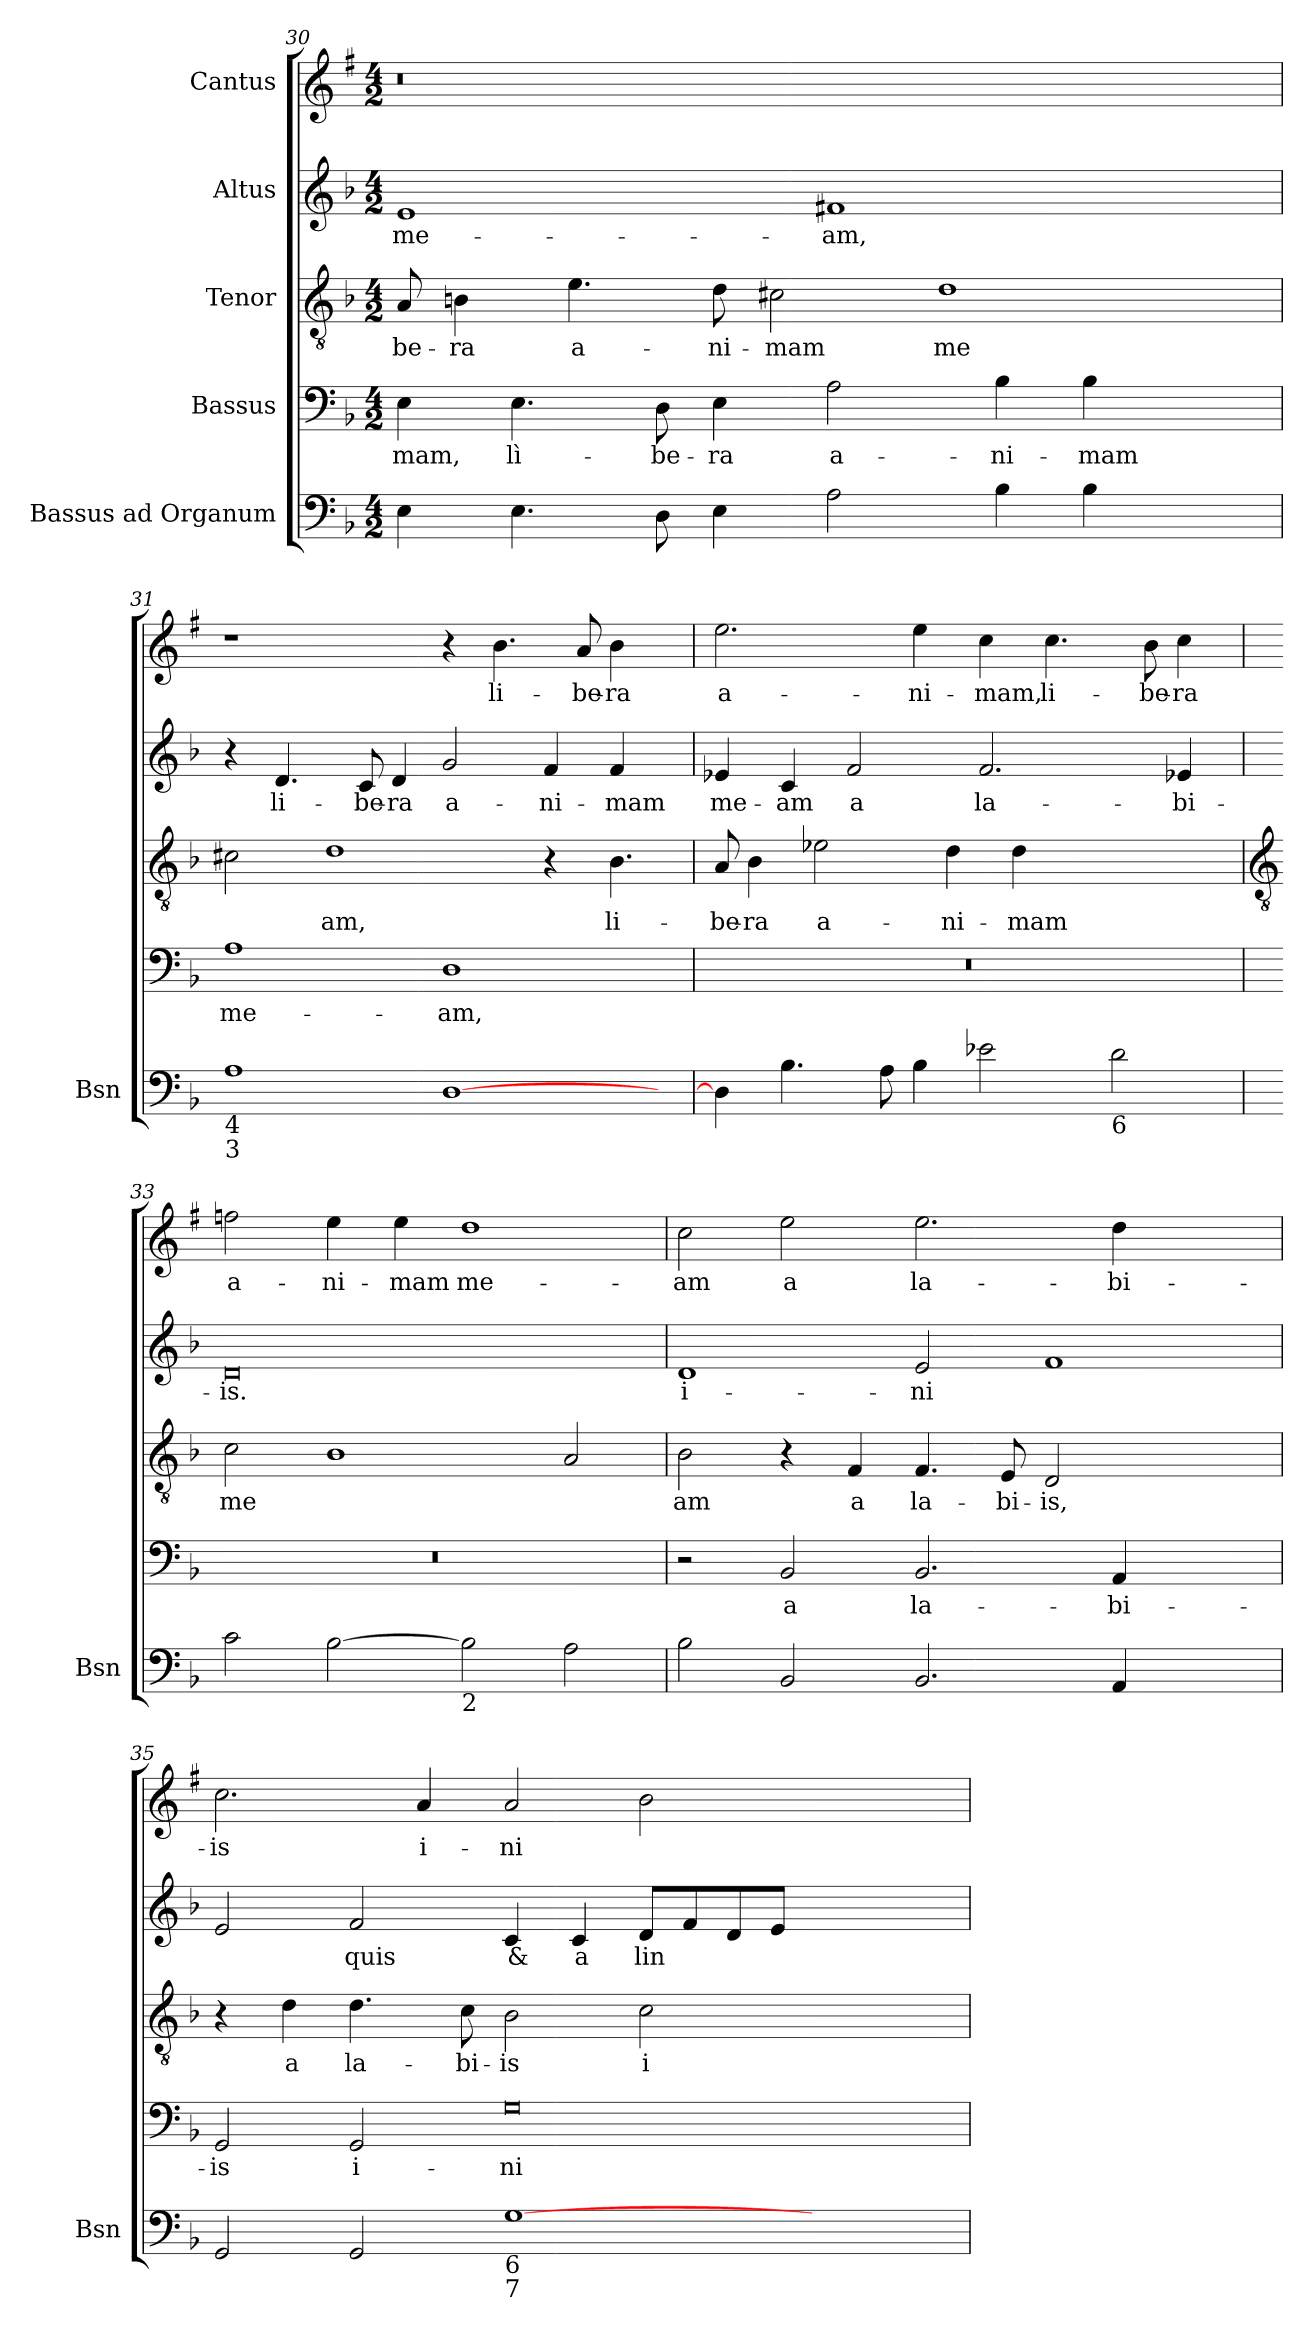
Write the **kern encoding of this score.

**kern	**kern	**text	**kern	**text	**kern	**text	**kern	**text
*part5	*part4	*part4	*part3	*part3	*part2	*part2	*part1	*part1
*staff5	*staff4	*staff4	*staff3	*staff3	*staff2	*staff2	*staff1	*staff1
*I"Bassus ad Organum	*I"Bassus	*	*I"Tenor	*	*I"Altus	*	*I"Cantus	*
*I'Bsn	*	*	*	*	*	*	*	*
*clefF4	*clefF4	*	*clefGv2	*	*clefG2	*	*clefG2	*
*	*	*	*	*	*	*	*ITrd1c2	*
*k[b-]	*k[b-]	*	*k[b-]	*	*k[b-]	*	*k[b-]	*
*F:	*F:	*	*F:	*	*F:	*	*F:	*
*M4/2	*M4/2	*	*M4/2	*	*M4/2	*	*M4/2	*
=30	=30	=30	=30	=30	=30	=30	=30	=30
!	!	!LO:LY:b	!	!LO:LY:b	!	!LO:LY:b	!	!
4E	4E	-mam,	8A	be-	1e	me-	0r	.
!	!	!	!	!LO:LY:b	!	!	!	!
.	.	.	4B	-ra	.	.	.	.
!	!	!LO:LY:b	!	!	!	!	!	!
4.E	4.E	lì-	.	.	.	.	.	.
!	!	!	!	!LO:LY:b	!	!	!	!
.	.	.	4.e	a-	.	.	.	.
!	!	!LO:LY:b	!	!	!	!	!	!
8D	8D	-be-	.	.	.	.	.	.
!	!	!LO:LY:b	!	!LO:LY:b	!	!	!	!
4E	4E	-ra	8d	-ni-	.	.	.	.
!	!	!	!	!LO:LY:b	!	!	!	!
.	.	.	2c#X	-mam	.	.	.	.
!	!	!LO:LY:b	!	!	!	!LO:LY:b	!	!
2A	2A	a-	.	.	1f#X	-am,	.	.
!	!	!	!	!LO:LY:b	!	!	!	!
.	.	.	1d	me	.	.	.	.
!	!	!LO:LY:b	!	!	!	!	!	!
4B-	4B-	-ni-	.	.	.	.	.	.
!	!	!LO:LY:b	!	!	!	!	!	!
4B-	4B-	-mam	.	.	.	.	.	.
4.ryy	4.ryy	.	.	.	4.ryy	.	4.ryy	.
=31	=31	=31	=31	=31	=31	=31	=31	=31
!LO:TX:b:t=4	!	!	!	!	!	!	!	!
!LO:TX:b:t=3	!	!	!	!	!	!	!	!
!	!	!LO:LY:b	!	!	!	!	!	!
1A	1A	me-	2c#X	.	4r	.	1r	.
!	!	!	!	!	!	!LO:LY:b	!	!
.	.	.	.	.	4.d	li-	.	.
!	!	!	!	!LO:LY:b	!	!	!	!
.	.	.	1d	am,	.	.	.	.
!	!	!	!	!	!	!LO:LY:b	!	!
.	.	.	.	.	8c	-be-	.	.
!	!	!	!	!	!	!LO:LY:b	!	!
.	.	.	.	.	4d	-ra	.	.
!	!	!LO:LY:b	!	!	!	!LO:LY:b	!	!
[1D	1D	-am,	.	.	2g	a-	4r	.
!	!	!	!	!	!	!	!	!LO:LY:b
.	.	.	.	.	.	.	4.a	li-
!	!	!	!	!	!	!LO:LY:b	!	!
.	.	.	4r	.	4f	-ni-	.	.
!	!	!	!	!	!	!	!	!LO:LY:b
.	.	.	.	.	.	.	8g	-be-
!	!	!	!	!LO:LY:b	!	!LO:LY:b	!	!LO:LY:b
.	.	.	4.B-	li-	4f	-mam	4a	-ra
8ryy	8ryy	.	.	.	8ryy	.	8ryy	.
!!LO:LB:g=z
=32	=32	=32	=32	=32	=32	=32	=32	=32
!	!	!	!	!LO:LY:b	!	!LO:LY:b	!	!LO:LY:b
4D]	0r	.	8A	-be-	4e-X	me-	2.dd	a-
!	!	!	!	!LO:LY:b	!	!	!	!
.	.	.	4B-	-ra	.	.	.	.
!	!	!	!	!	!	!LO:LY:b	!	!
4.B-	.	.	.	.	4c	-am	.	.
!	!	!	!	!LO:LY:b	!	!	!	!
.	.	.	2e-X	a-	.	.	.	.
!	!	!	!	!	!	!LO:LY:b	!	!
.	.	.	.	.	2f	a	.	.
8A	.	.	.	.	.	.	.	.
!	!	!	!	!	!	!	!	!LO:LY:b
4B-	.	.	.	.	.	.	4dd	-ni-
!	!	!	!	!LO:LY:b	!	!	!	!
.	.	.	4d	-ni-	.	.	.	.
!	!	!	!	!	!	!LO:LY:b	!	!LO:LY:b
2e-X	.	.	.	.	2.f	la-	4b-	-mam,
!	!	!	!	!LO:LY:b	!	!	!	!
.	.	.	4d	-mam	.	.	.	.
!	!	!	!	!	!	!	!	!LO:LY:b
.	.	.	.	.	.	.	4.b-	li-
.	.	.	2ryy	.	.	.	.	.
!LO:TX:b:t=6	!	!	!	!	!	!	!	!
2d	.	.	.	.	.	.	.	.
!	!	!	!	!	!	!	!	!LO:LY:b
.	.	.	.	.	.	.	8a	-be-
!	!	!	!	!	!	!LO:LY:b	!	!LO:LY:b
.	.	.	.	.	4e-X	-bi-	4b-	-ra
.	.	.	8ryy	.	.	.	.	.
!!LO:LB:g=z
=33	=33	=33	=33	=33	=33	=33	=33	=33
*	*	*	*clefGv2	*	*	*	*	*
!	!	!	!	!LO:LY:b	!	!LO:LY:b	!	!LO:LY:b
2c	0r	.	2c	me	0d	-is.	2ee-X	a-
!	!	!	!	!	!	!	!	!LO:LY:b
[2B-	.	.	1B-	.	.	.	4dd	-ni-
!	!	!	!	!	!	!	!	!LO:LY:b
.	.	.	.	.	.	.	4dd	-mam
!LO:TX:b:t=2	!	!	!	!	!	!	!	!
!	!	!	!	!	!	!	!	!LO:LY:b
2B-]	.	.	.	.	.	.	1cc	me-
2A	.	.	2A	.	.	.	.	.
=34	=34	=34	=34	=34	=34	=34	=34	=34
!	!	!	!	!LO:LY:b	!	!LO:LY:b	!	!LO:LY:b
2B-	2r	.	2B-	am	1d	i-	2b-	-am
!	!	!LO:LY:b	!	!	!	!	!	!LO:LY:b
2BB-	2BB-	a	4r	.	.	.	2dd	a
!	!	!	!	!LO:LY:b	!	!	!	!
.	.	.	4F	a	.	.	.	.
!	!	!LO:LY:b	!	!LO:LY:b	!	!LO:LY:b	!	!LO:LY:b
2.BB-	2.BB-	la-	4.F	la-	2e	-ni	2.dd	la-
!	!	!	!	!LO:LY:b	!	!	!	!
.	.	.	8E	-bi-	.	.	.	.
!	!	!	!	!LO:LY:b	!	!	!	!
.	.	.	2D	-is,	1f	.	.	.
!	!	!LO:LY:b	!	!	!	!	!	!LO:LY:b
4AA	4AA	-bi-	.	.	.	.	4cc	-bi-
2ryy	2ryy	.	2ryy	.	.	.	2ryy	.
=35	=35	=35	=35	=35	=35	=35	=35	=35
!	!	!LO:LY:b	!	!	!	!	!	!LO:LY:b
2GG	2GG	-is	4r	.	2e	.	2.b-	-is
!	!	!	!	!LO:LY:b	!	!	!	!
.	.	.	4d	a	.	.	.	.
!	!	!LO:LY:b	!	!LO:LY:b	!	!LO:LY:b	!	!
2GG	2GG	i-	4.d	la-	2f	quis	.	.
!	!	!	!	!	!	!	!	!LO:LY:b
.	.	.	.	.	.	.	4g	i-
!	!	!	!	!LO:LY:b	!	!	!	!
.	.	.	8c	-bi-	.	.	.	.
!LO:TX:b:t=6	!	!	!	!	!	!	!	!
!LO:TX:b:t=7	!	!	!	!	!	!	!	!
!	!	!LO:LY:b	!	!LO:LY:b	!	!LO:LY:b	!	!LO:LY:b
[1G	0G	-ni	2B-	-is	4c	&	2g	-ni
!	!	!	!	!	!	!LO:LY:b	!	!
.	.	.	.	.	4c	a	.	.
!	!	!	!	!LO:LY:b	!	!LO:LY:b	!	!
.	.	.	2c	i-	8dL	lin	2a	.
.	.	.	.	.	8f	.	.	.
.	.	.	.	.	8d	.	.	.
.	.	.	.	.	8eJ	.	.	.
1ryy	.	.	1ryy	.	1ryy	.	1ryy	.
=	=	=	=	=	=	=	=	=
*-	*-	*-	*-	*-	*-	*-	*-	*-
